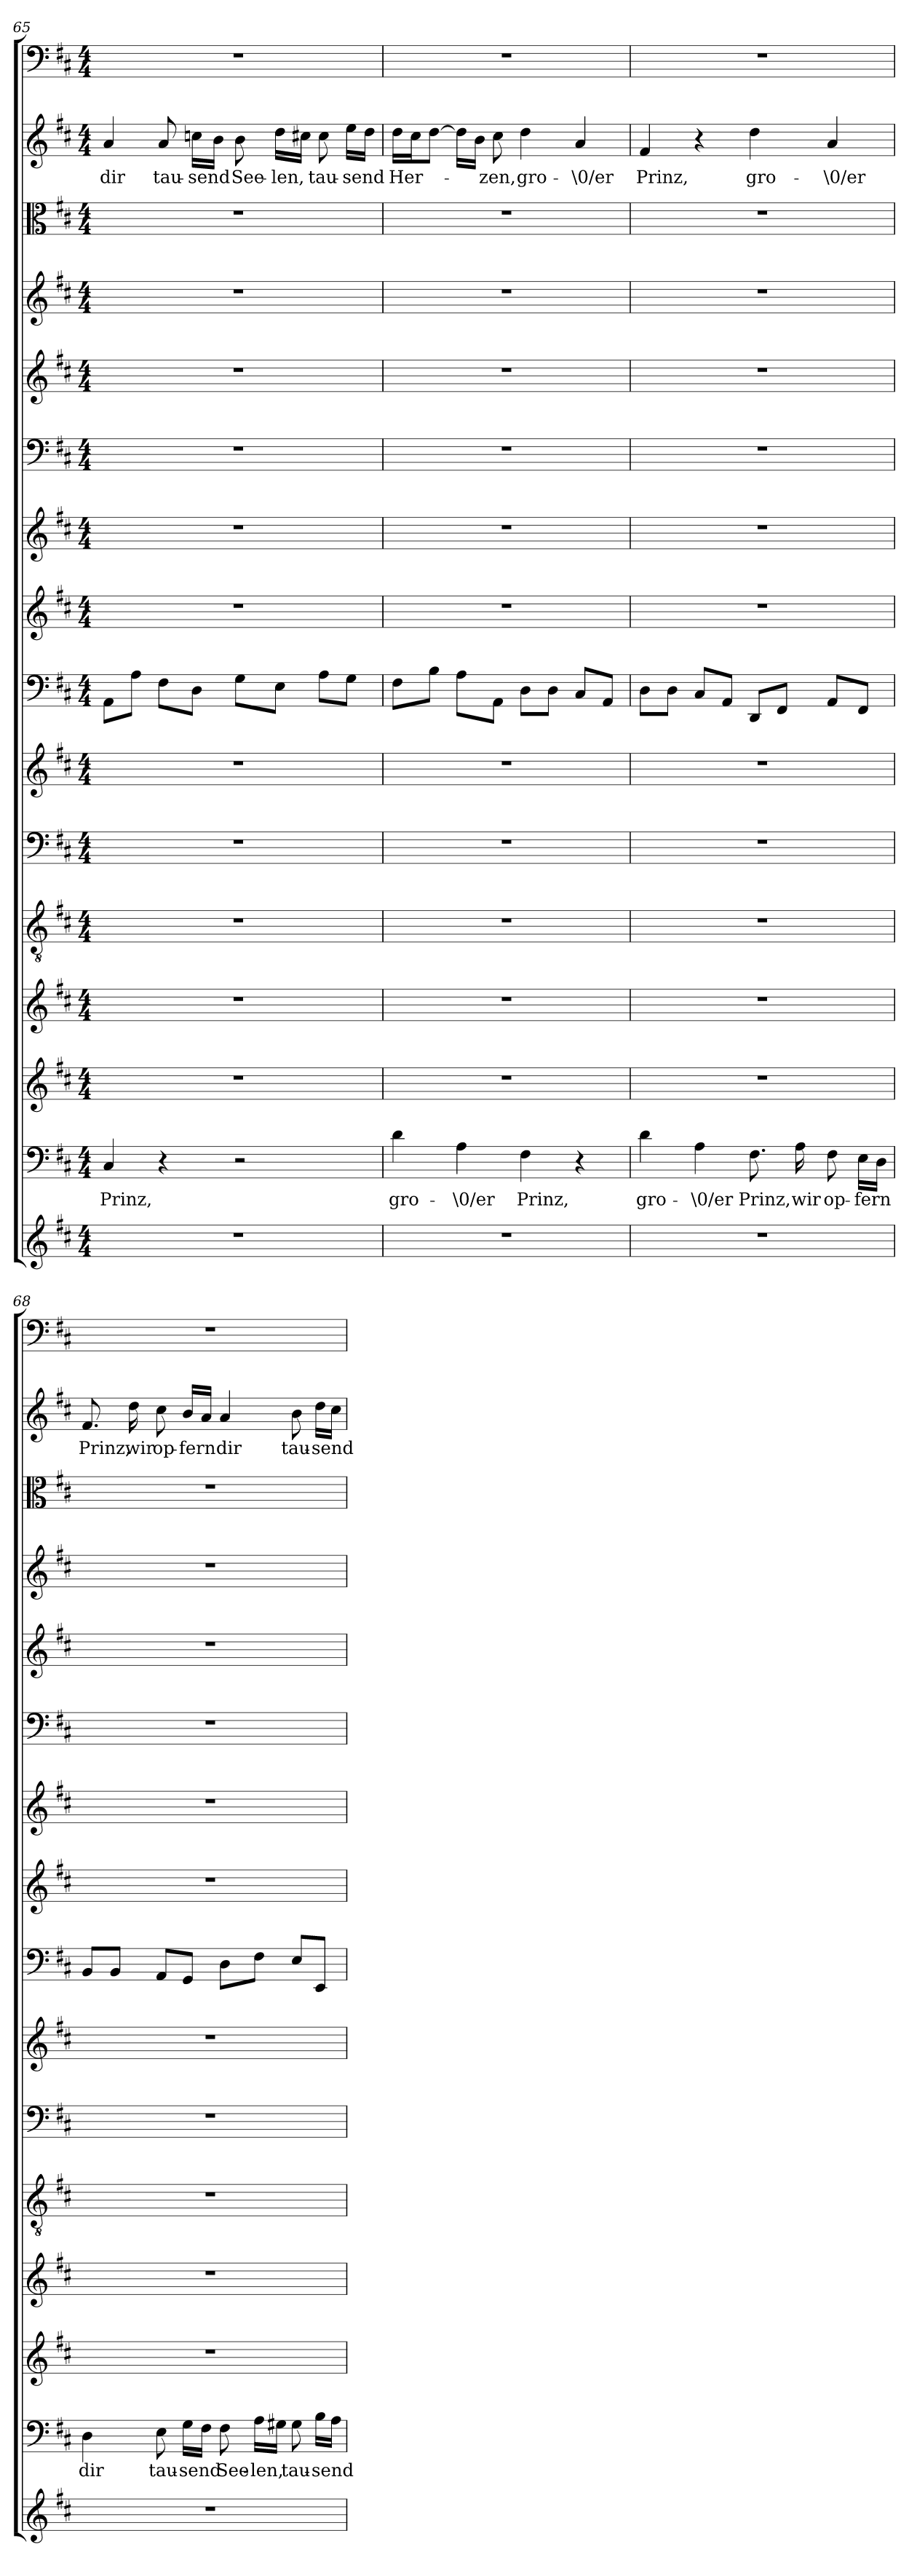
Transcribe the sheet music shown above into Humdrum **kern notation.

**kern	**kern	**text	**kern	**kern	**kern	**kern	**kern	**kern	**kern	**kern	**kern	**kern	**kern	**kern	**kern	**text	**kern
*part16	*part15	*part15	*part14	*part13	*part12	*part11	*part10	*part9	*part8	*part7	*part6	*part5	*part4	*part3	*part2	*part2	*part1
*staff16	*staff15	*staff15	*staff14	*staff13	*staff12	*staff11	*staff10	*staff9	*staff8	*staff7	*staff6	*staff5	*staff4	*staff3	*staff2	*staff2	*staff1
*clefG2	*clefF4	*	*clefG2	*clefG2	*clefGv2	*clefF4	*clefG2	*clefF4	*clefG2	*clefG2	*clefF4	*clefG2	*clefG2	*clefC3	*clefG2	*	*clefF4
*k[f#c#]	*k[f#c#]	*	*k[f#c#]	*k[f#c#]	*k[f#c#]	*k[f#c#]	*k[f#c#]	*k[f#c#]	*k[f#c#]	*k[f#c#]	*k[f#c#]	*k[f#c#]	*k[f#c#]	*k[f#c#]	*k[f#c#]	*	*k[f#c#]
*D:	*D:	*	*D:	*D:	*D:	*D:	*D:	*D:	*D:	*D:	*D:	*D:	*D:	*D:	*D:	*	*D:
*M4/4	*M4/4	*	*M4/4	*M4/4	*M4/4	*M4/4	*M4/4	*M4/4	*M4/4	*M4/4	*M4/4	*M4/4	*M4/4	*M4/4	*M4/4	*	*M4/4
=65	=65	=65	=65	=65	=65	=65	=65	=65	=65	=65	=65	=65	=65	=65	=65	=65	=65
1r	4C#/	Prinz,	1r	1r	1r	1r	1r	8AA\L	1r	1r	1r	1r	1r	1r	4a/	dir	1r
.	.	.	.	.	.	.	.	8A\J	.	.	.	.	.	.	.	.	.
.	4r	.	.	.	.	.	.	8F#\L	.	.	.	.	.	.	8a/	tau-	.
.	.	.	.	.	.	.	.	8D\J	.	.	.	.	.	.	16ccn\LL	-send	.
.	.	.	.	.	.	.	.	.	.	.	.	.	.	.	16b\JJ	.	.
.	2r	.	.	.	.	.	.	8G\L	.	.	.	.	.	.	8b\	See-	.
.	.	.	.	.	.	.	.	8E\J	.	.	.	.	.	.	16dd\LL	-len,	.
.	.	.	.	.	.	.	.	.	.	.	.	.	.	.	16cc#X\JJ	.	.
.	.	.	.	.	.	.	.	8A\L	.	.	.	.	.	.	8cc#\	tau-	.
.	.	.	.	.	.	.	.	8G\J	.	.	.	.	.	.	16ee\LL	-send	.
.	.	.	.	.	.	.	.	.	.	.	.	.	.	.	16dd\JJ	.	.
=66	=66	=66	=66	=66	=66	=66	=66	=66	=66	=66	=66	=66	=66	=66	=66	=66	=66
1r	4d\	gro-	1r	1r	1r	1r	1r	8F#\L	1r	1r	1r	1r	1r	1r	16dd\LL	Her-	1r
.	.	.	.	.	.	.	.	.	.	.	.	.	.	.	16cc#\J	.	.
.	.	.	.	.	.	.	.	8B\J	.	.	.	.	.	.	[8dd\J	.	.
.	4A\	-\0/er	.	.	.	.	.	8A\L	.	.	.	.	.	.	16dd\LL]	.	.
.	.	.	.	.	.	.	.	.	.	.	.	.	.	.	16b\JJ	.	.
.	.	.	.	.	.	.	.	8AA\J	.	.	.	.	.	.	8cc#\	-zen,	.
.	4F#\	Prinz,	.	.	.	.	.	8D\L	.	.	.	.	.	.	4dd\	gro-	.
.	.	.	.	.	.	.	.	8D\J	.	.	.	.	.	.	.	.	.
.	4r	.	.	.	.	.	.	8C#/L	.	.	.	.	.	.	4a/	-\0/er	.
.	.	.	.	.	.	.	.	8AA/J	.	.	.	.	.	.	.	.	.
=67	=67	=67	=67	=67	=67	=67	=67	=67	=67	=67	=67	=67	=67	=67	=67	=67	=67
1r	4d\	gro-	1r	1r	1r	1r	1r	8D\L	1r	1r	1r	1r	1r	1r	4f#/	Prinz,	1r
.	.	.	.	.	.	.	.	8D\J	.	.	.	.	.	.	.	.	.
.	4A\	-\0/er	.	.	.	.	.	8C#/L	.	.	.	.	.	.	4r	.	.
.	.	.	.	.	.	.	.	8AA/J	.	.	.	.	.	.	.	.	.
.	8.F#\	Prinz,	.	.	.	.	.	8DD/L	.	.	.	.	.	.	4dd\	gro-	.
.	.	.	.	.	.	.	.	8FF#/J	.	.	.	.	.	.	.	.	.
.	16A\	wir	.	.	.	.	.	.	.	.	.	.	.	.	.	.	.
.	8F#\	op-	.	.	.	.	.	8AA/L	.	.	.	.	.	.	4a/	-\0/er	.
.	16E\LL	-fern	.	.	.	.	.	8FF#/J	.	.	.	.	.	.	.	.	.
.	16D\JJ	.	.	.	.	.	.	.	.	.	.	.	.	.	.	.	.
=68	=68	=68	=68	=68	=68	=68	=68	=68	=68	=68	=68	=68	=68	=68	=68	=68	=68
1r	4D\	dir	1r	1r	1r	1r	1r	8BB/L	1r	1r	1r	1r	1r	1r	8.f#/	Prinz,	1r
.	.	.	.	.	.	.	.	8BB/J	.	.	.	.	.	.	.	.	.
.	.	.	.	.	.	.	.	.	.	.	.	.	.	.	16dd\	wir	.
.	8E\	tau-	.	.	.	.	.	8AA/L	.	.	.	.	.	.	8cc#\	op-	.
.	16G\LL	-send	.	.	.	.	.	8GG/J	.	.	.	.	.	.	16b/LL	-fern	.
.	16F#\JJ	.	.	.	.	.	.	.	.	.	.	.	.	.	16a/JJ	.	.
.	8F#\	See-	.	.	.	.	.	8D\L	.	.	.	.	.	.	4a/	dir	.
.	16A\LL	-len,	.	.	.	.	.	8F#\J	.	.	.	.	.	.	.	.	.
.	16G#X\JJ	.	.	.	.	.	.	.	.	.	.	.	.	.	.	.	.
.	8G#\	tau-	.	.	.	.	.	8E/L	.	.	.	.	.	.	8b\	tau-	.
.	16B\LL	-send	.	.	.	.	.	8EE/J	.	.	.	.	.	.	16dd\LL	-send	.
.	16A\JJ	.	.	.	.	.	.	.	.	.	.	.	.	.	16cc#\JJ	.	.
=	=	=	=	=	=	=	=	=	=	=	=	=	=	=	=	=	=
*-	*-	*-	*-	*-	*-	*-	*-	*-	*-	*-	*-	*-	*-	*-	*-	*-	*-
